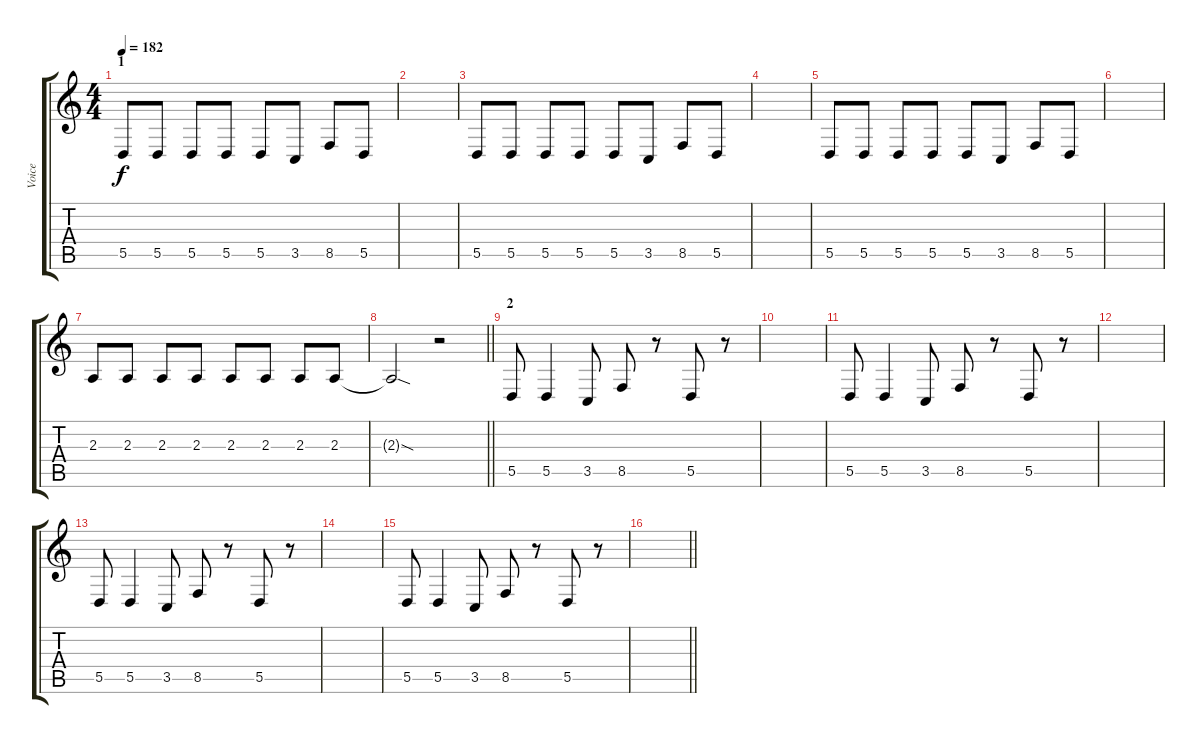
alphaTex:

\track ("Voice" "Voice") {instrument altosax}
\staff {score tabs}
\tuning (E4 B3 G3 D3 A2 E2) {hide}
\ts (4 4)
\section ("" "1")
\tempo 182
\clef g2
\ks c
5.5.8{dy f} 5.5.8 5.5.8 5.5.8 5.5.8 3.5.8 8.5.8 5.5.8 |
|
5.5.8 5.5.8 5.5.8 5.5.8 5.5.8 3.5.8 8.5.8 5.5.8 |
|
5.5.8 5.5.8 5.5.8 5.5.8 5.5.8 3.5.8 8.5.8 5.5.8 |
|
2.3.8 2.3.8 2.3.8 2.3.8 2.3.8 2.3.8 2.3.8 2.3.8 |
\barLineRight lightlight
2.3{sod t}.2 r.2 |
\section ("" "2")
5.5.8 5.5.4 3.5.8 8.5.8 r.8 5.5.8 r.8 |
|
5.5.8 5.5.4 3.5.8 8.5.8 r.8 5.5.8 r.8 |
|
5.5.8 5.5.4 3.5.8 8.5.8 r.8 5.5.8 r.8 |
|
5.5.8 5.5.4 3.5.8 8.5.8 r.8 5.5.8 r.8 |
\barLineRight lightlight
